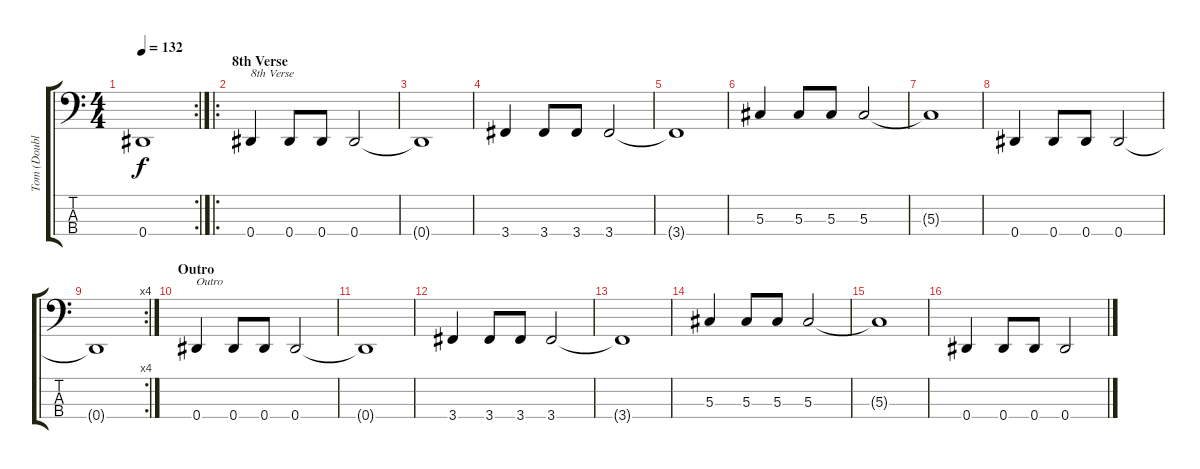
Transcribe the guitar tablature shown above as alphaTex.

\track ("Tom (Double)" "Tom (Doubl") {instrument slapbass2}
\staff {score tabs}
\tuning (Gb2 Db2 Ab1 Eb1) {hide}
\rc 2
\ts (4 4)
\tempo 132
\clef f4
\ks c
0.4{t}.1{dy f} |
\ro
\section ("" "8th Verse")
0.4.4{txt "8th Verse"} 0.4.8 0.4.8 0.4.2 |
0.4{t}.1 |
3.4.4 3.4.8 3.4.8 3.4.2 |
3.4{t}.1 |
5.3.4 5.3.8 5.3.8 5.3.2 |
5.3{t}.1 |
0.4.4 0.4.8 0.4.8 0.4.2 |
\rc 4
0.4{t}.1 |
\section ("" "Outro")
0.4.4{txt "Outro"} 0.4.8 0.4.8 0.4.2 |
0.4{t}.1 |
3.4.4 3.4.8 3.4.8 3.4.2 |
3.4{t}.1 |
5.3.4 5.3.8 5.3.8 5.3.2 |
5.3{t}.1 |
0.4.4 0.4.8 0.4.8 0.4.2
